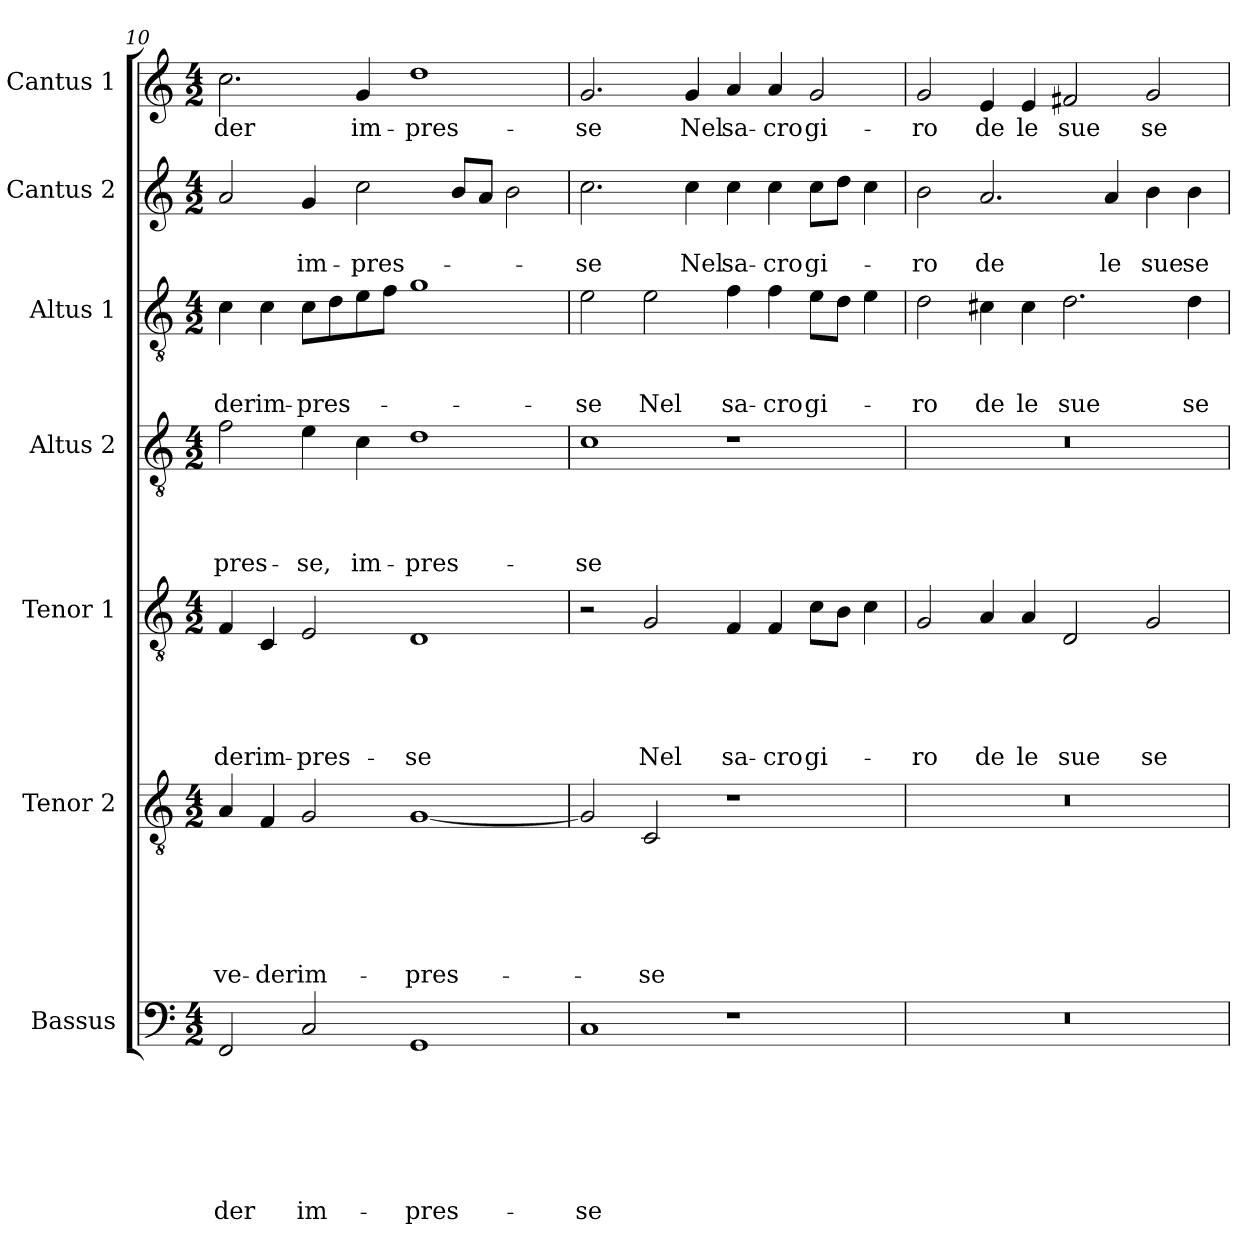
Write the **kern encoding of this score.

**kern	**text	**text	**text	**text	**text	**text	**text	**kern	**text	**text	**text	**text	**text	**text	**kern	**text	**text	**text	**text	**text	**kern	**text	**text	**text	**text	**kern	**text	**text	**text	**kern	**text	**text	**kern	**text
*part7	*part7	*part7	*part7	*part7	*part7	*part7	*part7	*part6	*part6	*part6	*part6	*part6	*part6	*part6	*part5	*part5	*part5	*part5	*part5	*part5	*part4	*part4	*part4	*part4	*part4	*part3	*part3	*part3	*part3	*part2	*part2	*part2	*part1	*part1
*staff7	*staff7	*staff7	*staff7	*staff7	*staff7	*staff7	*staff7	*staff6	*staff6	*staff6	*staff6	*staff6	*staff6	*staff6	*staff5	*staff5	*staff5	*staff5	*staff5	*staff5	*staff4	*staff4	*staff4	*staff4	*staff4	*staff3	*staff3	*staff3	*staff3	*staff2	*staff2	*staff2	*staff1	*staff1
*I"Bassus	*	*	*	*	*	*	*	*I"Tenor 2	*	*	*	*	*	*	*I"Tenor 1	*	*	*	*	*	*I"Altus 2	*	*	*	*	*I"Altus 1	*	*	*	*I"Cantus 2	*	*	*I"Cantus 1	*
*clefF4	*	*	*	*	*	*	*	*clefGv2	*	*	*	*	*	*	*clefGv2	*	*	*	*	*	*clefGv2	*	*	*	*	*clefGv2	*	*	*	*clefG2	*	*	*clefG2	*
*k[]	*	*	*	*	*	*	*	*k[]	*	*	*	*	*	*	*k[]	*	*	*	*	*	*k[]	*	*	*	*	*k[]	*	*	*	*k[]	*	*	*k[]	*
*a:	*	*	*	*	*	*	*	*a:	*	*	*	*	*	*	*a:	*	*	*	*	*	*a:	*	*	*	*	*a:	*	*	*	*a:	*	*	*a:	*
*M4/2	*	*	*	*	*	*	*	*M4/2	*	*	*	*	*	*	*M4/2	*	*	*	*	*	*M4/2	*	*	*	*	*M4/2	*	*	*	*M4/2	*	*	*M4/2	*
=10	=10	=10	=10	=10	=10	=10	=10	=10	=10	=10	=10	=10	=10	=10	=10	=10	=10	=10	=10	=10	=10	=10	=10	=10	=10	=10	=10	=10	=10	=10	=10	=10	=10	=10
!	!	!	!	!	!	!	!LO:LY:b	!	!	!	!	!	!	!LO:LY:b	!	!	!	!	!	!LO:LY:b	!	!	!	!	!LO:LY:b	!	!	!	!LO:LY:b	!	!	!	!	!LO:LY:b
2FF/	.	.	.	.	.	.	-der	4A/	.	.	.	.	.	ve-	4F/	.	.	.	.	-der	2f\	.	.	.	-pres-	4c\	.	.	-der	2a/	.	.	2.cc\	-der
!	!	!	!	!	!	!	!	!	!	!	!	!	!	!LO:LY:b	!	!	!	!	!	!LO:LY:b	!	!	!	!	!	!	!	!	!LO:LY:b	!	!	!	!	!
.	.	.	.	.	.	.	.	4F/	.	.	.	.	.	-der	4C/	.	.	.	.	im-	.	.	.	.	.	4c\	.	.	im-	.	.	.	.	.
!	!	!	!	!	!	!	!LO:LY:b	!	!	!	!	!	!	!LO:LY:b	!	!	!	!	!	!LO:LY:b	!	!	!	!	!LO:LY:b	!	!	!	!LO:LY:b	!	!	!LO:LY:b	!	!
2C/	.	.	.	.	.	.	im-	2G/	.	.	.	.	.	im-	2E/	.	.	.	.	-pres-	4e\	.	.	.	-se,	8c\L	.	.	-pres-	4g/	.	im-	.	.
.	.	.	.	.	.	.	.	.	.	.	.	.	.	.	.	.	.	.	.	.	.	.	.	.	.	8d\	.	.	.	.	.	.	.	.
!	!	!	!	!	!	!	!	!	!	!	!	!	!	!	!	!	!	!	!	!	!	!	!	!	!LO:LY:b	!	!	!	!	!	!	!LO:LY:b	!	!LO:LY:b
.	.	.	.	.	.	.	.	.	.	.	.	.	.	.	.	.	.	.	.	.	4c\	.	.	.	im-	8e\	.	.	.	2cc\	.	-pres-	4g/	im-
.	.	.	.	.	.	.	.	.	.	.	.	.	.	.	.	.	.	.	.	.	.	.	.	.	.	8f\J	.	.	.	.	.	.	.	.
!	!	!	!	!	!	!	!LO:LY:b	!	!	!	!	!	!	!LO:LY:b	!	!	!	!	!	!LO:LY:b	!	!	!	!	!LO:LY:b	!	!	!	!	!	!	!	!	!LO:LY:b
1GG	.	.	.	.	.	.	-pres-	[1G	.	.	.	.	.	-pres-	1D	.	.	.	.	-se	1d	.	.	.	-pres-	1g	.	.	.	.	.	.	1dd	-pres-
.	.	.	.	.	.	.	.	.	.	.	.	.	.	.	.	.	.	.	.	.	.	.	.	.	.	.	.	.	.	8b/L	.	.	.	.
.	.	.	.	.	.	.	.	.	.	.	.	.	.	.	.	.	.	.	.	.	.	.	.	.	.	.	.	.	.	8a/J	.	.	.	.
.	.	.	.	.	.	.	.	.	.	.	.	.	.	.	.	.	.	.	.	.	.	.	.	.	.	.	.	.	.	2b\	.	.	.	.
=11	=11	=11	=11	=11	=11	=11	=11	=11	=11	=11	=11	=11	=11	=11	=11	=11	=11	=11	=11	=11	=11	=11	=11	=11	=11	=11	=11	=11	=11	=11	=11	=11	=11	=11
!	!	!	!	!	!	!	!LO:LY:b	!	!	!	!	!	!	!	!	!	!	!	!	!	!	!	!	!	!LO:LY:b	!	!	!	!LO:LY:b	!	!	!LO:LY:b	!	!LO:LY:b
1C	.	.	.	.	.	.	-se	2G/]	.	.	.	.	.	.	2r	.	.	.	.	.	1c	.	.	.	-se	2e\	.	.	-se	2.cc\	.	-se	2.g/	-se
!	!	!	!	!	!	!	!	!	!	!	!	!	!	!LO:LY:b	!	!	!	!	!	!LO:LY:b	!	!	!	!	!	!	!	!	!LO:LY:b	!	!	!	!	!
.	.	.	.	.	.	.	.	2C/	.	.	.	.	.	-se	2G/	.	.	.	.	Nel	.	.	.	.	.	2e\	.	.	Nel	.	.	.	.	.
!	!	!	!	!	!	!	!	!	!	!	!	!	!	!	!	!	!	!	!	!	!	!	!	!	!	!	!	!	!	!	!	!LO:LY:b	!	!LO:LY:b
.	.	.	.	.	.	.	.	.	.	.	.	.	.	.	.	.	.	.	.	.	.	.	.	.	.	.	.	.	.	4cc\	.	Nel	4g/	Nel
!	!	!	!	!	!	!	!	!	!	!	!	!	!	!	!	!	!	!	!	!LO:LY:b	!	!	!	!	!	!	!	!	!LO:LY:b	!	!	!LO:LY:b	!	!LO:LY:b
1r	.	.	.	.	.	.	.	1r	.	.	.	.	.	.	4F/	.	.	.	.	sa-	1r	.	.	.	.	4f\	.	.	sa-	4cc\	.	sa-	4a/	sa-
!	!	!	!	!	!	!	!	!	!	!	!	!	!	!	!	!	!	!	!	!LO:LY:b	!	!	!	!	!	!	!	!	!LO:LY:b	!	!	!LO:LY:b	!	!LO:LY:b
.	.	.	.	.	.	.	.	.	.	.	.	.	.	.	4F/	.	.	.	.	-cro	.	.	.	.	.	4f\	.	.	-cro	4cc\	.	-cro	4a/	-cro
!	!	!	!	!	!	!	!	!	!	!	!	!	!	!	!	!	!	!	!	!LO:LY:b	!	!	!	!	!	!	!	!	!LO:LY:b	!	!	!LO:LY:b	!	!LO:LY:b
.	.	.	.	.	.	.	.	.	.	.	.	.	.	.	8c\L	.	.	.	.	gi-	.	.	.	.	.	8e\L	.	.	gi-	8cc\L	.	gi-	2g/	gi-
.	.	.	.	.	.	.	.	.	.	.	.	.	.	.	8B\J	.	.	.	.	.	.	.	.	.	.	8d\J	.	.	.	8dd\J	.	.	.	.
.	.	.	.	.	.	.	.	.	.	.	.	.	.	.	4c\	.	.	.	.	.	.	.	.	.	.	4e\	.	.	.	4cc\	.	.	.	.
=12	=12	=12	=12	=12	=12	=12	=12	=12	=12	=12	=12	=12	=12	=12	=12	=12	=12	=12	=12	=12	=12	=12	=12	=12	=12	=12	=12	=12	=12	=12	=12	=12	=12	=12
!	!	!	!	!	!	!	!	!	!	!	!	!	!	!	!	!	!	!	!	!LO:LY:b	!	!	!	!	!	!	!	!	!LO:LY:b	!	!	!LO:LY:b	!	!LO:LY:b
0r	.	.	.	.	.	.	.	0r	.	.	.	.	.	.	2G/	.	.	.	.	-ro	0r	.	.	.	.	2d\	.	.	-ro	2b\	.	-ro	2g/	-ro
!	!	!	!	!	!	!	!	!	!	!	!	!	!	!	!	!	!	!	!	!LO:LY:b	!	!	!	!	!	!	!	!	!LO:LY:b	!	!	!LO:LY:b	!	!LO:LY:b
.	.	.	.	.	.	.	.	.	.	.	.	.	.	.	4A/	.	.	.	.	de	.	.	.	.	.	4c#X\	.	.	de	2.a/	.	de	4e/	de
!	!	!	!	!	!	!	!	!	!	!	!	!	!	!	!	!	!	!	!	!LO:LY:b	!	!	!	!	!	!	!	!	!LO:LY:b	!	!	!	!	!LO:LY:b
.	.	.	.	.	.	.	.	.	.	.	.	.	.	.	4A/	.	.	.	.	le	.	.	.	.	.	4c#\	.	.	le	.	.	.	4e/	le
!	!	!	!	!	!	!	!	!	!	!	!	!	!	!	!	!	!	!	!	!LO:LY:b	!	!	!	!	!	!	!	!	!LO:LY:b	!	!	!	!	!LO:LY:b
.	.	.	.	.	.	.	.	.	.	.	.	.	.	.	2D/	.	.	.	.	sue	.	.	.	.	.	2.d\	.	.	sue	.	.	.	2f#X/	sue
!	!	!	!	!	!	!	!	!	!	!	!	!	!	!	!	!	!	!	!	!	!	!	!	!	!	!	!	!	!	!	!	!LO:LY:b	!	!
.	.	.	.	.	.	.	.	.	.	.	.	.	.	.	.	.	.	.	.	.	.	.	.	.	.	.	.	.	.	4a/	.	le	.	.
!	!	!	!	!	!	!	!	!	!	!	!	!	!	!	!	!	!	!	!	!LO:LY:b	!	!	!	!	!	!	!	!	!	!	!	!LO:LY:b	!	!LO:LY:b
.	.	.	.	.	.	.	.	.	.	.	.	.	.	.	2G/	.	.	.	.	se-	.	.	.	.	.	.	.	.	.	4b\	.	sue	2g/	se-
!	!	!	!	!	!	!	!	!	!	!	!	!	!	!	!	!	!	!	!	!	!	!	!	!	!	!	!	!	!LO:LY:b	!	!	!LO:LY:b	!	!
.	.	.	.	.	.	.	.	.	.	.	.	.	.	.	.	.	.	.	.	.	.	.	.	.	.	4d\	.	.	se-	4b\	.	se-	.	.
=	=	=	=	=	=	=	=	=	=	=	=	=	=	=	=	=	=	=	=	=	=	=	=	=	=	=	=	=	=	=	=	=	=	=
*-	*-	*-	*-	*-	*-	*-	*-	*-	*-	*-	*-	*-	*-	*-	*-	*-	*-	*-	*-	*-	*-	*-	*-	*-	*-	*-	*-	*-	*-	*-	*-	*-	*-	*-
